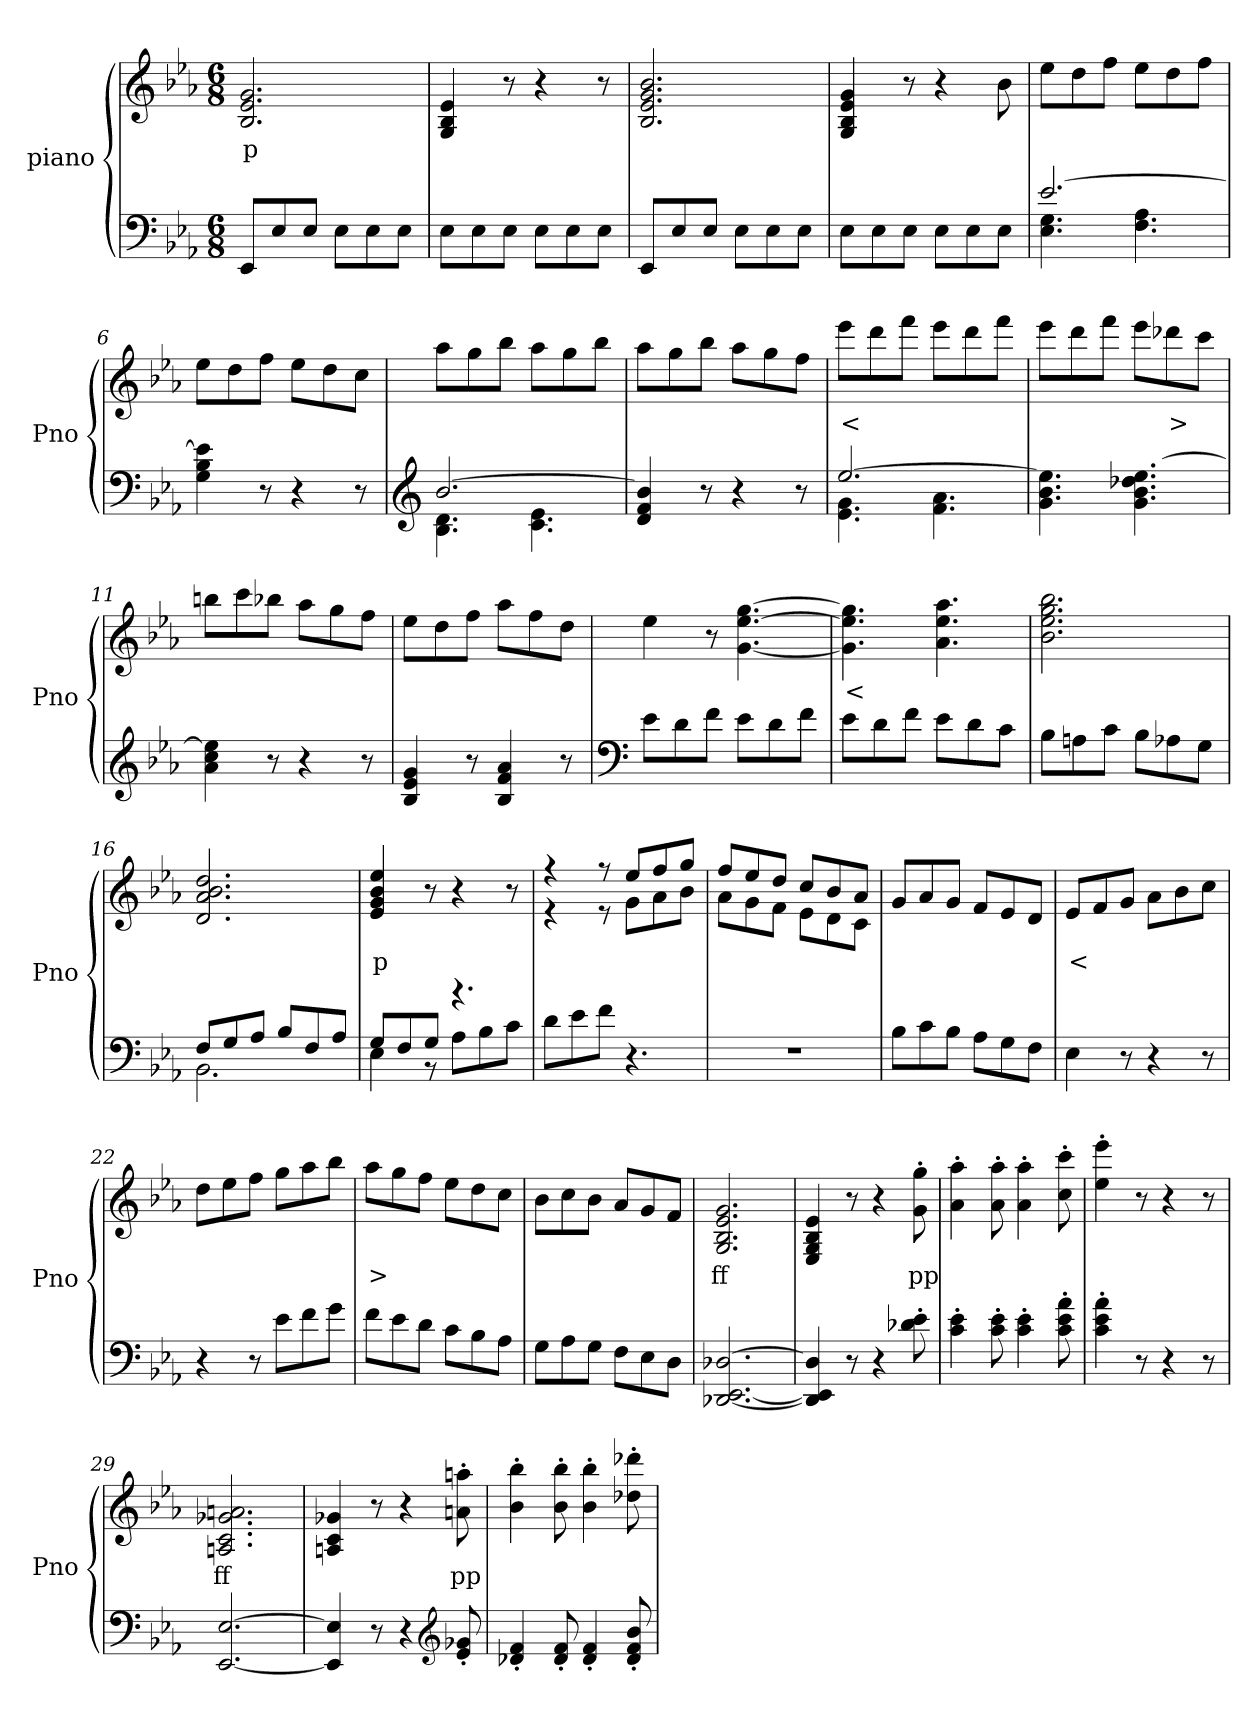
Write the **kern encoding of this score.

**kern	**kern	**text
*part2	*part1	*part1
*staff2	*staff1	*staff1
*I"piano	*I"piano	*
*I'Pno	*I'Pno	*
*clefF4	*clefG2	*
*k[b-e-a-]	*k[b-e-a-]	*
*E-:	*E-:	*
*M6/8	*M6/8	*
=1	=1	=1
8EE-/L	2.B-/ 2.e-/ 2.g/	p
8E-/	.	.
8E-/J	.	.
8E-\L	.	.
8E-\	.	.
8E-\J	.	.
=2	=2	=2
8E-\L	4G/ 4B-/ 4e-/	.
8E-\	.	.
8E-\J	8r	.
8E-\L	4r	.
8E-\	.	.
8E-\J	8r	.
=3	=3	=3
8EE-/L	2.B-/ 2.e-/ 2.g/ 2.b-/	.
8E-/	.	.
8E-/J	.	.
8E-\L	.	.
8E-\	.	.
8E-\J	.	.
=4	=4	=4
8E-\L	4G/ 4B-/ 4e-/ 4g/	.
8E-\	.	.
8E-\J	8r	.
8E-\L	4r	.
8E-\	.	.
8E-\J	8b-\	.
=5	=5	=5
*^	*	*
[2.e-/	4.E-\ 4.G\	8ee-\L	.
.	.	8dd\	.
.	.	8ff\J	.
.	4.F\ 4.A-\	8ee-\L	.
.	.	8dd\	.
.	.	8ff\J	.
*v	*v	*	*
=6	=6	=6
4G\ 4B-\ 4e-\]	8ee-\L	.
.	8dd\	.
8r	8ff\J	.
4r	8ee-\L	.
.	8dd\	.
8r	8cc\J	.
!!LO:LB:g=z
=7	=7	=7
*clefG2	*	*
*^	*	*
[2.b-/	4.B-\ 4.d\	8aa-\L	.
.	.	8gg\	.
.	.	8bb-\J	.
.	4.c\ 4.e-\	8aa-\L	.
.	.	8gg\	.
.	.	8bb-\J	.
*v	*v	*	*
=8	=8	=8
4d/ 4f/ 4b-/]	8aa-\L	.
.	8gg\	.
8r	8bb-\J	.
4r	8aa-\L	.
.	8gg\	.
8r	8ff\J	.
=9	=9	=9
*^	*	*
[2.ee-/	4.e-\ 4.g\	8eee-\L	<
.	.	8ddd\	.
.	.	8fff\J	.
.	4.f\ 4.a-\	8eee-\L	.
.	.	8ddd\	.
.	.	8fff\J	.
*v	*v	*	*
=10	=10	=10
4.g\ 4.b-\ 4.ee-\]	8eee-\L	.
.	8ddd\	.
.	8fff\J	.
4.g\ 4.b-\ 4.dd-X\ [4.ee-\	8eee-\L	.
.	8ddd-X\	>
.	8ccc\J	.
=11	=11	=11
4a-\ 4cc\ 4ee-\]	8bbn\L	.
.	8ccc\	.
8r	8bb-X\J	.
4r	8aa-\L	.
.	8gg\	.
8r	8ff\J	.
=12	=12	=12
4B-/ 4e-/ 4g/	8ee-\L	.
.	8dd\	.
8r	8ff\J	.
4B-/ 4f/ 4a-/	8aa-\L	.
.	8ff\	.
8r	8dd\J	.
!!LO:LB:g=z
=13	=13	=13
*clefF4	*	*
8e-\L	4ee-\	.
8d\	.	.
8f\J	8r	.
8e-\L	[4.g\ [4.ee-\ [4.gg\	.
8d\	.	.
8f\J	.	.
=14	=14	=14
8e-\L	4.g\] 4.ee-\] 4.gg\]	<
8d\	.	.
8f\J	.	.
8e-\L	4.a-\ 4.ee-\ 4.aa-\	.
8d\	.	.
8c\J	.	.
=15	=15	=15
8B-\L	2.b-\ 2.ee-\ 2.gg\ 2.bb-\	.
8An\	.	.
8c\J	.	.
8B-\L	.	.
8A-X\	.	.
8G\J	.	.
=16	=16	=16
*^	*	*
8F/L	2.BB-\	2.d/ 2.a-/ 2.b-/ 2.dd/	.
8G/	.	.	.
8A-/J	.	.	.
8B-/L	.	.	.
8F/	.	.	.
8A-/J	.	.	.
=17	=17	=17	=17
8G/L	4E-\	4e-/ 4g/ 4b-/ 4ee-/	p
8F/	.	.	.
8G/J	8r	8r	.
4.r	8A-\L	4r	.
.	8B-\	.	.
.	8c\J	8r	.
*v	*v	*	*
=18	=18	=18
*	*^	*
8d\L	4r	4r	.
8e-\	.	.	.
8f\J	8r	8r	.
4.r	8ee-/L	8g\L	.
.	8ff/	8a-\	.
.	8gg/J	8b-\J	.
!!LO:LB:g=z	!!
=19	=19	=19	=19
2.r	8ff/L	8a-\L	.
.	8ee-/	8g\	.
.	8dd/J	8f\J	.
.	8cc/L	8e-\L	.
.	8b-/	8d\	.
.	8a-/J	8c\J	.
*	*v	*v	*
=20	=20	=20
8B-\L	8g/L	.
8c\	8a-/	.
8B-\J	8g/J	.
8A-\L	8f/L	.
8G\	8e-/	.
8F\J	8d/J	.
=21	=21	=21
4E-\	8e-/L	<
.	8f/	.
8r	8g/J	.
4r	8a-\L	.
.	8b-\	.
8r	8cc\J	.
=22	=22	=22
4r	8dd\L	.
.	8ee-\	.
8r	8ff\J	.
8e-\L	8gg\L	.
8f\	8aa-\	.
8g\J	8bb-\J	.
=23	=23	=23
8f\L	8aa-\L	>
8e-\	8gg\	.
8d\J	8ff\J	.
8c\L	8ee-\L	.
8B-\	8dd\	.
8A-\J	8cc\J	.
=24	=24	=24
8G\L	8b-\L	.
8A-\	8cc\	.
8G\J	8b-\J	.
8F\L	8a-/L	.
8E-\	8g/	.
8D\J	8f/J	.
=25	=25	=25
[2.DD-X/ [2.EE-/ [2.D-X/	2.G/ 2.B-/ 2.e-/ 2.g/	ff
!!LO:LB:g=z
=26	=26	=26
4DD-/] 4EE-/] 4D-/]	4E-/ 4G/ 4B-/ 4e-/	.
8r	8r	.
4r	4r	.
8d-X\' 8e-\'	8g\' 8gg\'	pp
=27	=27	=27
4c\' 4e-\'	4a-\' 4aa-\'	.
8c\' 8e-\'	8a-\' 8aa-\'	.
4c\' 4e-\'	4a-\' 4aa-\'	.
8c\' 8e-\' 8a-\'	8cc\' 8ccc\'	.
=28	=28	=28
4c\' 4e-\' 4a-\'	4ee-\' 4eee-\'	.
8r	8r	.
4r	4r	.
8r	8r	.
=29	=29	=29
[2.EE-/ [2.E-/	2.An/ 2.c/ 2.g-X/ 2.an/	ff
=30	=30	=30
4EE-/] 4E-/]	4An/ 4c/ 4g-X/	.
8r	8r	.
4r	4r	.
*clefG2	*	*
8e-/' 8g-X/'	8an\' 8aan\'	pp
=31	=31	=31
4d-X/' 4f/'	4b-\' 4bb-\'	.
8d-/' 8f/'	8b-\' 8bb-\'	.
4d-/' 4f/'	4b-\' 4bb-\'	.
8d-/' 8f/' 8b-/'	8dd-X\' 8ddd-X\'	.
=	=	=
*-	*-	*-
